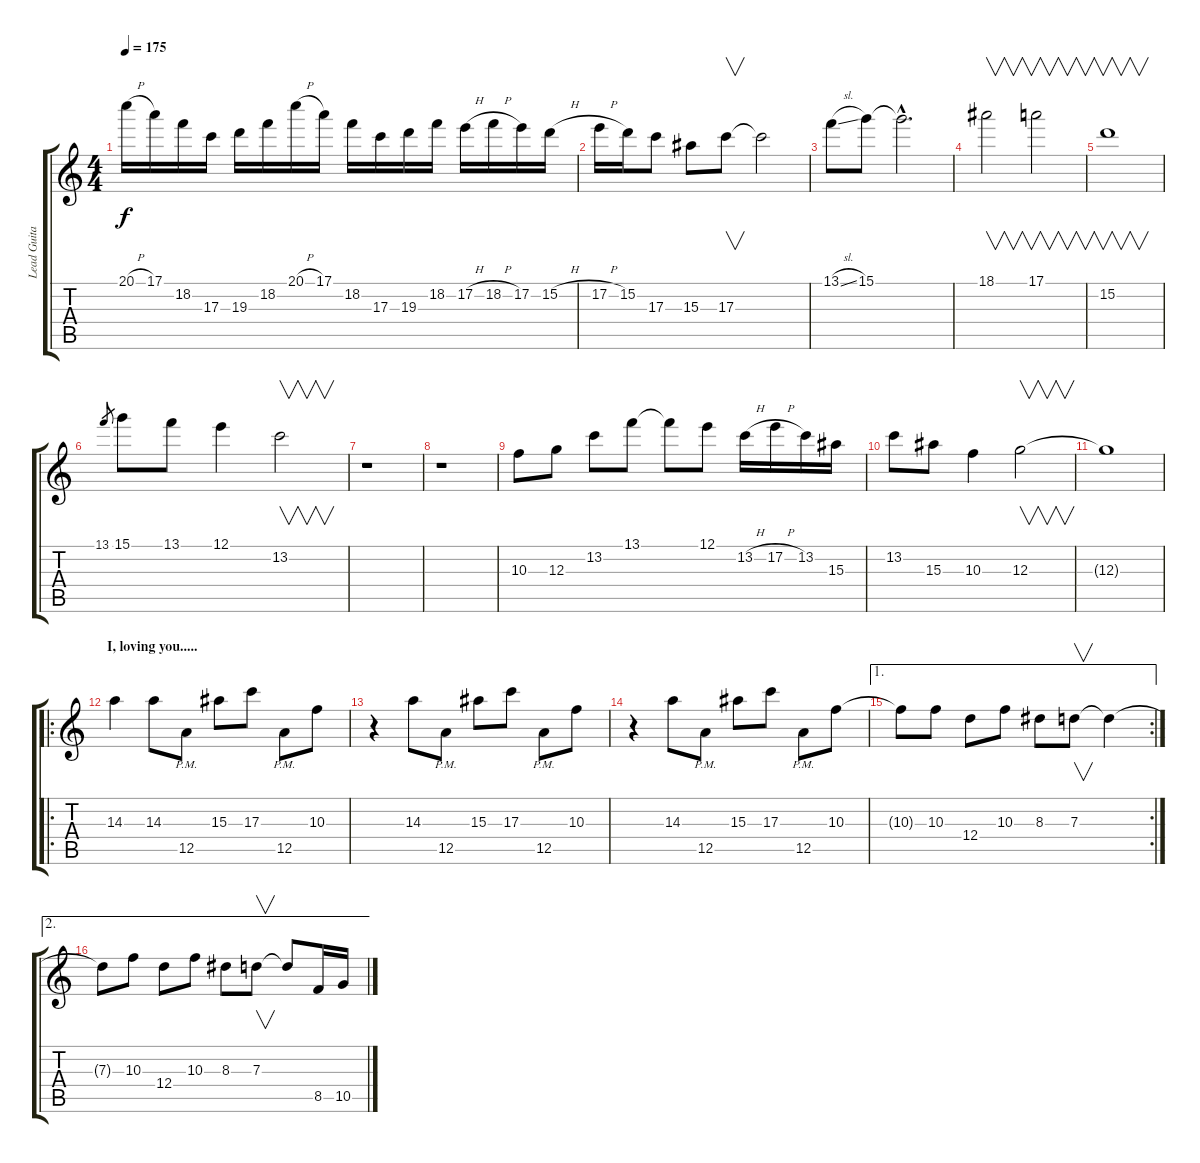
\track ("Lead Guitar" "Lead Guita") {instrument overdrivenguitar}
\staff {score tabs}
\tuning (E4 B3 G3 D3 A2 E2) {hide}
\ts (4 4)
\tempo 175
\clef g2
\ks c
20.1{h}.16{dy f} 17.1.16 18.2.16 17.3.16 19.3.16 18.2.16 20.1{h}.16 17.1.16 18.2.16 17.3.16 19.3.16 18.2.16 17.2{h}.16 18.2{h}.16 17.2.16 15.2{h}.16 |
17.2{h}.16 15.2.16 17.3.8 15.3.8 17.3.8{v} 17.3{t}.2 |
13.1{sl}.8 15.1.8 15.1{hac t}.2{d} |
18.1.2{v} 17.1.2{v} |
15.2.1{v} |
13.1.8{gr} 15.1.8 13.1.8 12.1.4 13.2.2{v} |
r.1 |
r.1 |
10.3.8 12.3.8 13.2.8 13.1.8 13.1{t}.8 12.1.8 13.2{h}.16 17.2{h}.16 13.2.16 15.3.16 |
13.2.8 15.3.8 10.3.4 12.3.2{v} |
12.3{t}.1 |
\ro
\section ("" "I, loving you.....")
14.3.4 14.3.8 12.5{pm}.8 15.3.8 17.3.8 12.5{pm}.8 10.3.8 |
r.4 14.3.8 12.5{pm}.8 15.3.8 17.3.8 12.5{pm}.8 10.3.8 |
r.4 14.3.8 12.5{pm}.8 15.3.8 17.3.8 12.5{pm}.8 10.3.8 |
\ae 1
\rc 2
10.3{t}.8 10.3.8 12.4.8 10.3.8 8.3.8 7.3.8{v} 7.3{t}.4 |
\ae 2
7.3{t}.8 10.3.8 12.4.8 10.3.8 8.3.8 7.3.8{v} 7.3{t}.8 8.5.16 10.5.16
